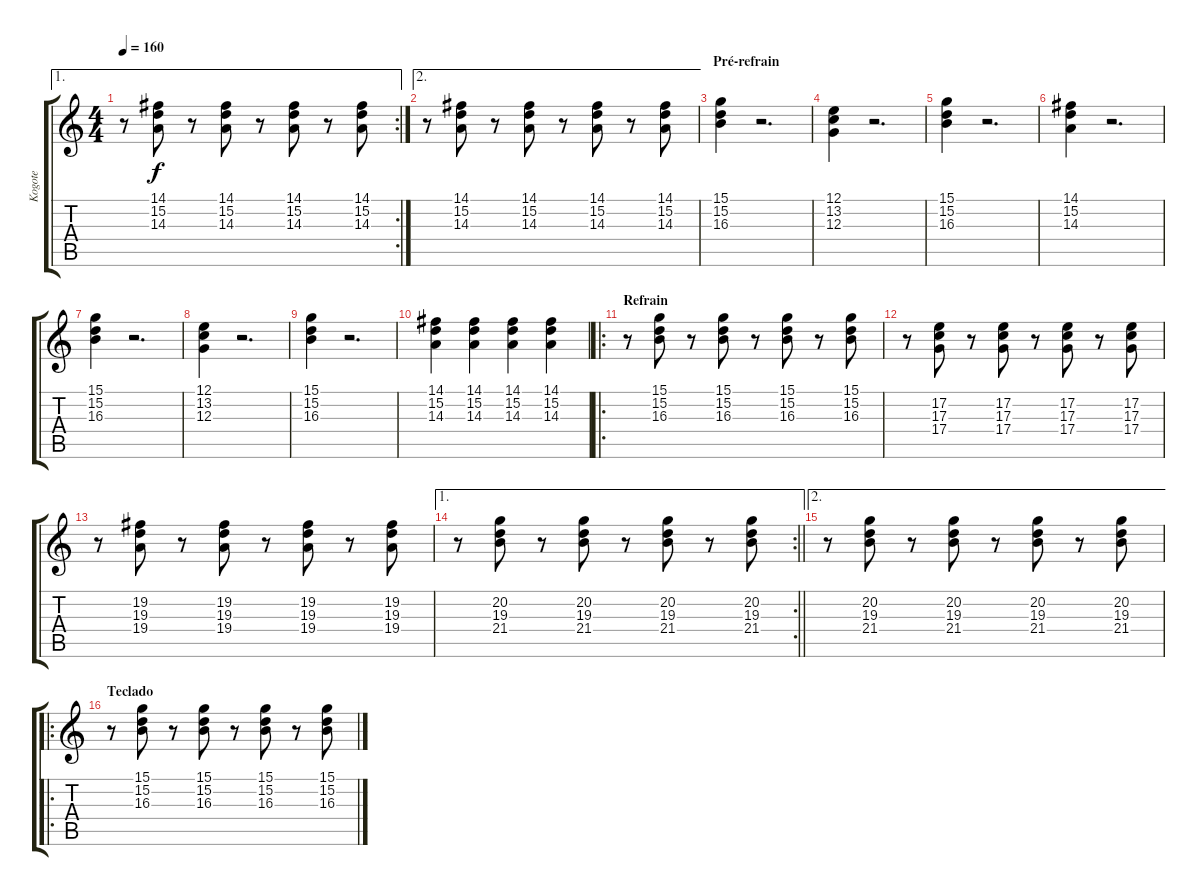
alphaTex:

\track ("Kogote" "Kogote") {instrument drawbarorgan}
\staff {score tabs}
\tuning (E4 B3 G3 D3 A2 E2) {hide}
\ae 1
\rc 2
\ts (4 4)
\tempo 160
\clef g2
\ks c
r.8{dy f} (14.1 15.2 14.3).8 r.8 (14.1 15.2 14.3).8 r.8 (14.1 15.2 14.3).8 r.8 (14.1 15.2 14.3).8 |
\ae 2
r.8 (14.1 15.2 14.3).8 r.8 (14.1 15.2 14.3).8 r.8 (14.1 15.2 14.3).8 r.8 (14.1 15.2 14.3).8 |
\section ("" "Pré-refrain")
(15.1 15.2 16.3).4 r.2{d} |
(12.1 13.2 12.3).4 r.2{d} |
(15.1 15.2 16.3).4 r.2{d} |
(14.1 15.2 14.3).4 r.2{d} |
(15.1 15.2 16.3).4 r.2{d} |
(12.1 13.2 12.3).4 r.2{d} |
(15.1 15.2 16.3).4 r.2{d} |
(14.1 15.2 14.3).4 (14.1 15.2 14.3).4 (14.1 15.2 14.3).4 (14.1 15.2 14.3).4 |
\ro
\section ("" "Refrain")
r.8 (15.1 15.2 16.3).8 r.8 (15.1 15.2 16.3).8 r.8 (15.1 15.2 16.3).8 r.8 (15.1 15.2 16.3).8 |
r.8 (17.2 17.3 17.4).8 r.8 (17.2 17.3 17.4).8 r.8 (17.2 17.3 17.4).8 r.8 (17.2 17.3 17.4).8 |
r.8 (19.2 19.3 19.4).8 r.8 (19.2 19.3 19.4).8 r.8 (19.2 19.3 19.4).8 r.8 (19.2 19.3 19.4).8 |
\ae 1
\rc 2
\barLineRight lightlight
r.8 (20.2 19.3 21.4).8 r.8 (20.2 19.3 21.4).8 r.8 (20.2 19.3 21.4).8 r.8 (20.2 19.3 21.4).8 |
\ae 2
r.8 (20.2 19.3 21.4).8 r.8 (20.2 19.3 21.4).8 r.8 (20.2 19.3 21.4).8 r.8 (20.2 19.3 21.4).8 |
\ro
\section ("" "Teclado")
r.8 (15.1 15.2 16.3).8 r.8 (15.1 15.2 16.3).8 r.8 (15.1 15.2 16.3).8 r.8 (15.1 15.2 16.3).8
